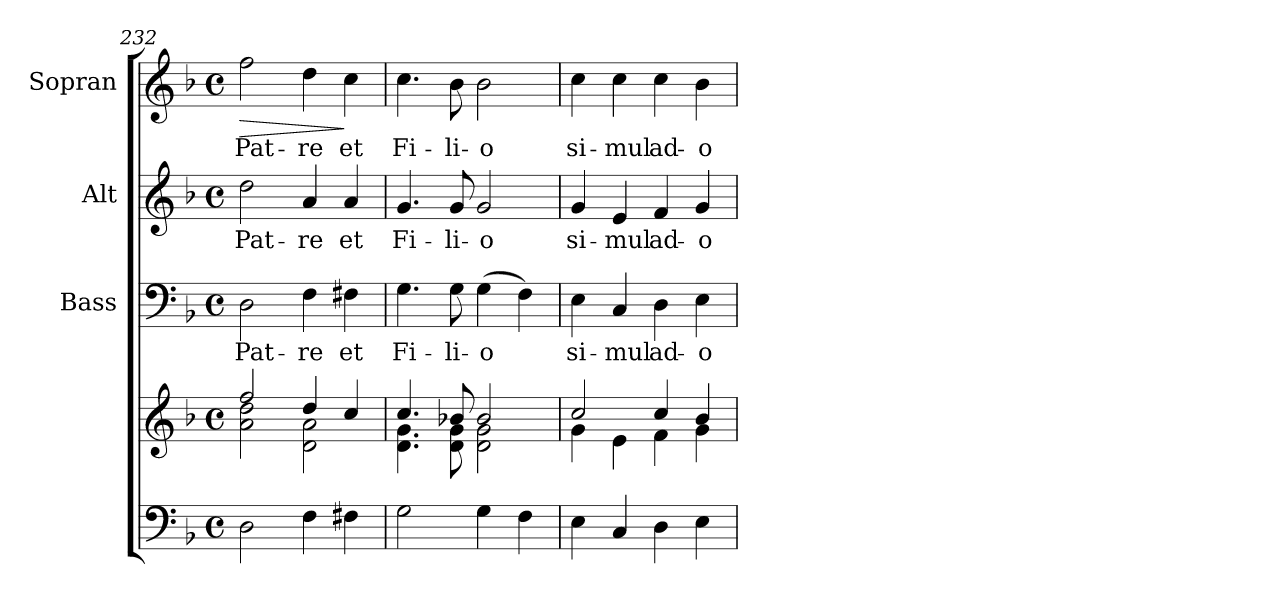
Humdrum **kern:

**kern	**kern	**kern	**text	**kern	**text	**kern	**text	**dynam
*part4	*part4	*part3	*part3	*part2	*part2	*part1	*part1	*part1
*staff5	*staff4	*staff3	*staff3	*staff2	*staff2	*staff1	*staff1	*staff1
*	*	*I"Bass	*	*I"Alt	*	*I"Sopran	*	*
*	*	*I'B.	*	*I'A.	*	*I'S.	*	*
!!LO:LB:g=z
*clefF4	*clefG2	*clefF4	*	*clefG2	*	*clefG2	*	*
*k[b-]	*k[b-]	*k[b-]	*	*k[b-]	*	*k[b-]	*	*
*F:	*F:	*F:	*	*F:	*	*F:	*	*
*M4/4	*M4/4	*M4/4	*	*M4/4	*	*M4/4	*	*
*met(c)	*met(c)	*met(c)	*	*met(c)	*	*met(c)	*	*
=232	=232	=232	=232	=232	=232	=232	=232	=232
*	*^	*	*	*	*	*	*	*
!	!	!	!	!LO:LY:b	!	!LO:LY:b	!	!LO:LY:b	!LO:HP:b
2D\	2ff/	2a\ 2dd\	2D\	Pat-	2dd\	Pat-	2ff\	Pat-	>
!	!	!	!	!LO:LY:b	!	!LO:LY:b	!	!LO:LY:b	!
4F\	4dd/	2d\ 2a\	4F\	-re	4a/	-re	4dd\	-re	.
!	!	!	!	!LO:LY:b	!	!LO:LY:b	!	!LO:LY:b	!
4F#X\	4cc/	.	4F#X\	et	4a/	et	4cc\	et	]
=233	=233	=233	=233	=233	=233	=233	=233	=233	=233
!	!	!	!	!LO:LY:b	!	!LO:LY:b	!	!LO:LY:b	!
2G\	4.cc/	4.d\ 4.g\	4.G\	Fi-	4.g/	Fi-	4.cc\	Fi-	.
!	!	!	!	!LO:LY:b	!	!LO:LY:b	!	!LO:LY:b	!
.	8b-X/	8d\ 8g\	8G\	-li-	8g/	-li-	8b-\	-li-	.
!	!	!	!	!LO:LY:b	!	!LO:LY:b	!	!LO:LY:b	!
4G\	2b-/	2d\ 2g\	(>4G\	-o	2g/	-o	2b-\	-o	.
4F\	.	.	4F\)	.	.	.	.	.	.
=234	=234	=234	=234	=234	=234	=234	=234	=234	=234
!	!	!	!	!LO:LY:b	!	!LO:LY:b	!	!LO:LY:b	!
4E\	2cc/	4g\	4E\	si-	4g/	si-	4cc\	si-	.
!	!	!	!	!LO:LY:b	!	!LO:LY:b	!	!LO:LY:b	!
4C/	.	4e\	4C/	-mul	4e/	-mul	4cc\	-mul	.
!	!	!	!	!LO:LY:b	!	!LO:LY:b	!	!LO:LY:b	!
4D\	4cc/	4f\	4D\	ad-	4f/	ad-	4cc\	ad-	.
!	!	!	!	!LO:LY:b	!	!LO:LY:b	!	!LO:LY:b	!
4E\	4b-/	4g\	4E\	-o-	4g/	-o-	4b-\	-o-	.
*	*v	*v	*	*	*	*	*	*	*
=	=	=	=	=	=	=	=	=
*-	*-	*-	*-	*-	*-	*-	*-	*-
